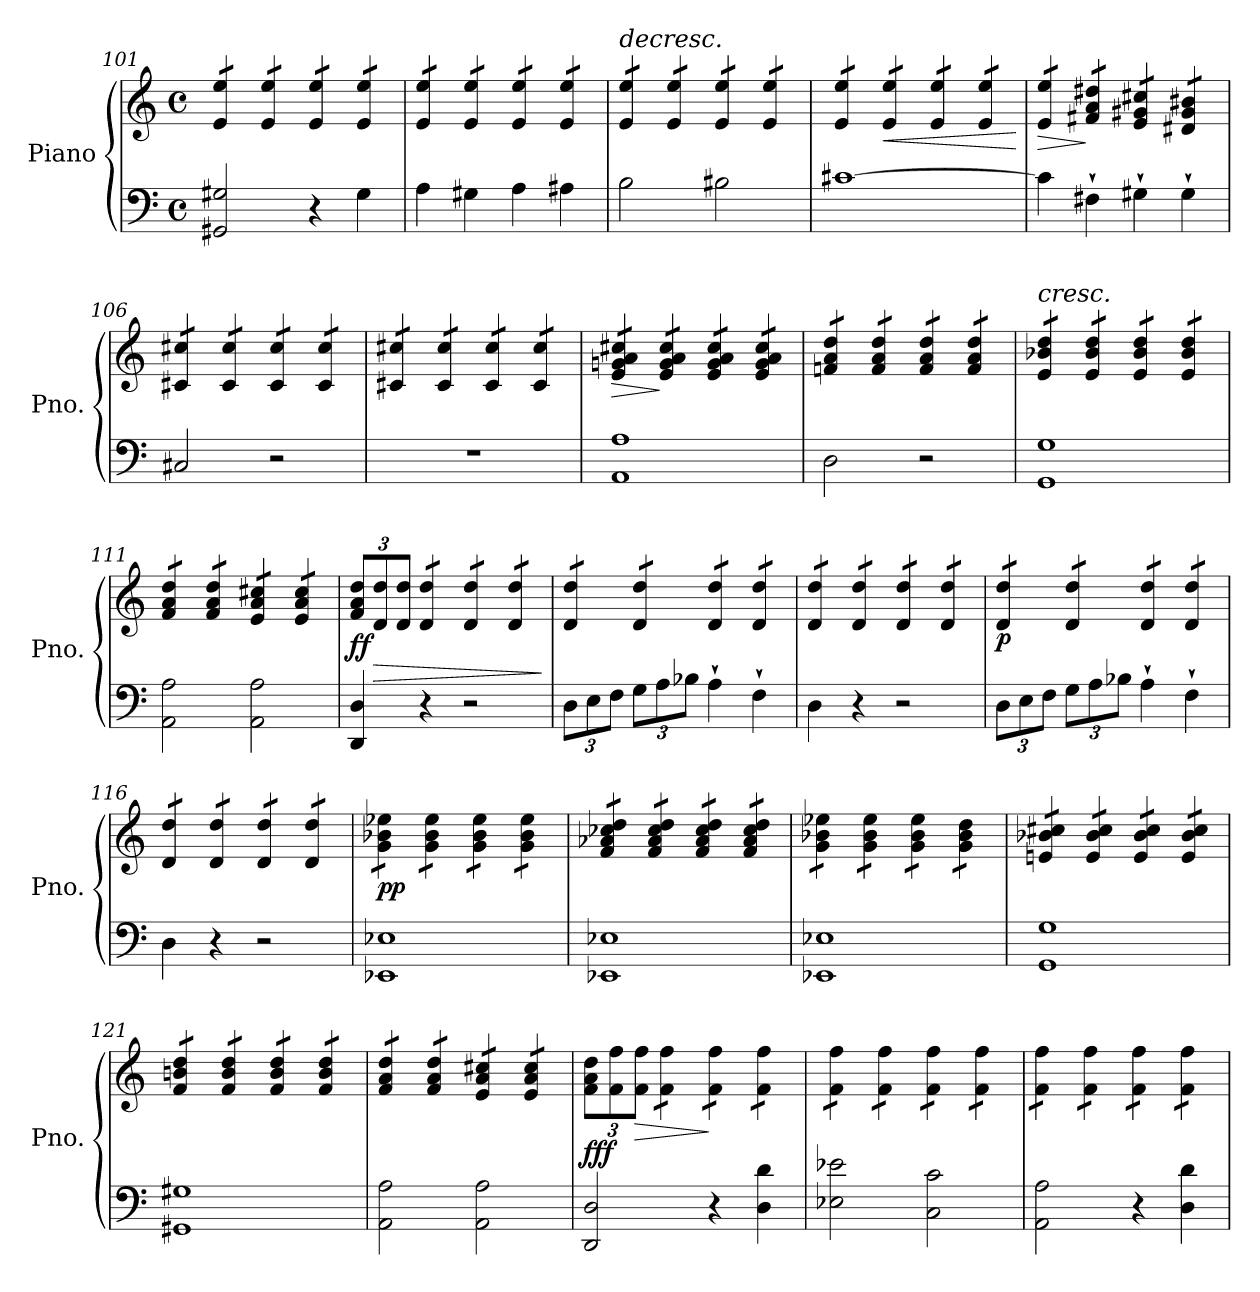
**kern	**kern	**dynam
*part1	*part1	*part1
*staff2	*staff1	*staff1/2
*I"Piano	*	*
*I'Pno.	*	*
!!LO:LB:g=z
*clefF4	*clefG2	*
*k[]	*k[]	*
*M4/4	*M4/4	*
*met(c)	*met(c)	*
=101	=101	=101
*	*tremolo	*
2GG#X/ 2G#X/	12e/ 12ee/L	.
.	12e/ 12ee/	.
.	12e/ 12ee/J	.
.	12e/ 12ee/L	.
.	12e/ 12ee/	.
.	12e/ 12ee/J	.
4r	12e/ 12ee/L	.
.	12e/ 12ee/	.
.	12e/ 12ee/J	.
4G#\	12e/ 12ee/L	.
.	12e/ 12ee/	.
.	12e/ 12ee/J	.
=102	=102	=102
4A\	12e/ 12ee/L	.
.	12e/ 12ee/	.
.	12e/ 12ee/J	.
4G#X\	12e/ 12ee/L	.
.	12e/ 12ee/	.
.	12e/ 12ee/J	.
4A\	12e/ 12ee/L	.
.	12e/ 12ee/	.
.	12e/ 12ee/J	.
4A#X\	12e/ 12ee/L	.
.	12e/ 12ee/	.
.	12e/ 12ee/J	.
=103	=103	=103
!	!LO:TX:a:i:t=decresc.	!
2B\	12e/ 12ee/L	.
.	12e/ 12ee/	.
.	12e/ 12ee/J	.
.	12e/ 12ee/L	.
.	12e/ 12ee/	.
.	12e/ 12ee/J	.
2B#X\	12e/ 12ee/L	.
.	12e/ 12ee/	.
.	12e/ 12ee/J	.
.	12e/ 12ee/L	.
.	12e/ 12ee/	.
.	12e/ 12ee/J	.
=104	=104	=104
[1c#X	12e/ 12ee/L	.
.	12e/ 12ee/	.
.	12e/ 12ee/J	.
!	!	!LO:HP:b
.	12e/ 12ee/L	<
.	12e/ 12ee/	.
.	12e/ 12ee/J	.
.	12e/ 12ee/L	.
.	12e/ 12ee/	.
.	12e/ 12ee/J	.
.	12e/ 12ee/L	.
.	12e/ 12ee/	.
.	12e/ 12ee/J	.
.	.	[
!!LO:LB:g=z
=105	=105	=105
!	!	!LO:HP:b
4c#\]	12e/ 12ee/L	>
.	12e/ 12ee/	.
.	12e/ 12ee/J	.
4F#X`\	12f#X/ 12a/ 12dd#X/L	]
.	12f#X/ 12a/ 12dd#X/	.
.	12f#X/ 12a/ 12dd#X/J	.
4G#X`\	12e/ 12g#X/ 12cc#X/L	.
.	12e/ 12g#X/ 12cc#X/	.
.	12e/ 12g#X/ 12cc#X/J	.
4G#`\	12d#X/ 12g#/ 12b#X/L	.
.	12d#X/ 12g#/ 12b#X/	.
.	12d#X/ 12g#/ 12b#X/J	.
=106	=106	=106
2C#X/	12c#X/ 12cc#X/L	.
.	12c#X/ 12cc#X/	.
.	12c#X/ 12cc#X/J	.
.	12c#/ 12cc#/L	.
.	12c#/ 12cc#/	.
.	12c#/ 12cc#/J	.
2r	12c#/ 12cc#/L	.
.	12c#/ 12cc#/	.
.	12c#/ 12cc#/J	.
.	12c#/ 12cc#/L	.
.	12c#/ 12cc#/	.
.	12c#/ 12cc#/J	.
=107	=107	=107
1r	12c#X/ 12cc#X/L	.
.	12c#X/ 12cc#X/	.
.	12c#X/ 12cc#X/J	.
.	12c#/ 12cc#/L	.
.	12c#/ 12cc#/	.
.	12c#/ 12cc#/J	.
.	12c#/ 12cc#/L	.
.	12c#/ 12cc#/	.
.	12c#/ 12cc#/J	.
.	12c#/ 12cc#/L	.
.	12c#/ 12cc#/	.
.	12c#/ 12cc#/J	.
=108	=108	=108
!	!	!LO:HP:b
1AA 1A	12e/ 12gn/ 12a/ 12cc#X/L	>
.	12e/ 12gn/ 12a/ 12cc#X/	.
.	12e/ 12gn/ 12a/ 12cc#X/J	.
.	12e/ 12g/ 12a/ 12cc#/L	]
.	12e/ 12g/ 12a/ 12cc#/	.
.	12e/ 12g/ 12a/ 12cc#/J	.
.	12e/ 12g/ 12a/ 12cc#/L	.
.	12e/ 12g/ 12a/ 12cc#/	.
.	12e/ 12g/ 12a/ 12cc#/J	.
.	12e/ 12g/ 12a/ 12cc#/L	.
.	12e/ 12g/ 12a/ 12cc#/	.
.	12e/ 12g/ 12a/ 12cc#/J	.
!!LO:LB:g=z
=109	=109	=109
2D\	12fn/ 12a/ 12dd/L	.
.	12fn/ 12a/ 12dd/	.
.	12fn/ 12a/ 12dd/J	.
.	12f/ 12a/ 12dd/L	.
.	12f/ 12a/ 12dd/	.
.	12f/ 12a/ 12dd/J	.
2r	12f/ 12a/ 12dd/L	.
.	12f/ 12a/ 12dd/	.
.	12f/ 12a/ 12dd/J	.
.	12f/ 12a/ 12dd/L	.
.	12f/ 12a/ 12dd/	.
.	12f/ 12a/ 12dd/J	.
=110	=110	=110
!	!LO:TX:a:i:t=cresc.	!
1GG 1G	12e/ 12b-X/ 12dd/L	.
.	12e/ 12b-X/ 12dd/	.
.	12e/ 12b-X/ 12dd/J	.
.	12e/ 12b-/ 12dd/L	.
.	12e/ 12b-/ 12dd/	.
.	12e/ 12b-/ 12dd/J	.
.	12e/ 12b-/ 12dd/L	.
.	12e/ 12b-/ 12dd/	.
.	12e/ 12b-/ 12dd/J	.
.	12e/ 12b-/ 12dd/L	.
.	12e/ 12b-/ 12dd/	.
.	12e/ 12b-/ 12dd/J	.
=111	=111	=111
2AA\ 2A\	12f/ 12a/ 12dd/L	.
.	12f/ 12a/ 12dd/	.
.	12f/ 12a/ 12dd/J	.
.	12f/ 12a/ 12dd/L	.
.	12f/ 12a/ 12dd/	.
.	12f/ 12a/ 12dd/J	.
2AA\ 2A\	12e/ 12a/ 12cc#X/L	.
.	12e/ 12a/ 12cc#X/	.
.	12e/ 12a/ 12cc#X/J	.
.	12e/ 12a/ 12cc#/L	.
.	12e/ 12a/ 12cc#/	.
.	12e/ 12a/ 12cc#/J	.
*	*Xtremolo	*
=112	=112	=112
*	*Xbrackettup	*
!	!	!LO:DY:b
4DD/ 4D/	12f/ 12a/ 12dd/L	ff
!	!	!LO:HP:b
.	12d/ 12dd/	>
.	12d/ 12dd/J	.
*	*tremolo	*
4r	12d/ 12dd/L	.
.	12d/ 12dd/	.
.	12d/ 12dd/J	.
2r	12d/ 12dd/L	.
.	12d/ 12dd/	.
.	12d/ 12dd/J	.
.	12d/ 12dd/L	.
.	12d/ 12dd/	.
.	12d/ 12dd/J	.
.	.	]
!!LO:PB:g=z
=113	=113	=113
*Xbrackettup	*brackettup	*
12D\L	12d/ 12dd/L	.
12E\	12d/ 12dd/	.
12F\J	12d/ 12dd/J	.
12G\L	12d/ 12dd/L	.
12A\	12d/ 12dd/	.
12B-X\J	12d/ 12dd/J	.
4A`\	12d/ 12dd/L	.
.	12d/ 12dd/	.
.	12d/ 12dd/J	.
4F`\	12d/ 12dd/L	.
.	12d/ 12dd/	.
.	12d/ 12dd/J	.
=114	=114	=114
4D\	12d/ 12dd/L	.
.	12d/ 12dd/	.
.	12d/ 12dd/J	.
4r	12d/ 12dd/L	.
.	12d/ 12dd/	.
.	12d/ 12dd/J	.
2r	12d/ 12dd/L	.
.	12d/ 12dd/	.
.	12d/ 12dd/J	.
.	12d/ 12dd/L	.
.	12d/ 12dd/	.
.	12d/ 12dd/J	.
=115	=115	=115
!	!	!LO:DY:b
12D\L	12d/ 12dd/L	p
12E\	12d/ 12dd/	.
12F\J	12d/ 12dd/J	.
12G\L	12d/ 12dd/L	.
12A\	12d/ 12dd/	.
12B-X\J	12d/ 12dd/J	.
4A`\	12d/ 12dd/L	.
.	12d/ 12dd/	.
.	12d/ 12dd/J	.
4F`\	12d/ 12dd/L	.
.	12d/ 12dd/	.
.	12d/ 12dd/J	.
!!LO:LB:g=z
=116	=116	=116
4D\	12d/ 12dd/L	.
.	12d/ 12dd/	.
.	12d/ 12dd/J	.
4r	12d/ 12dd/L	.
.	12d/ 12dd/	.
.	12d/ 12dd/J	.
2r	12d/ 12dd/L	.
.	12d/ 12dd/	.
.	12d/ 12dd/J	.
.	12d/ 12dd/L	.
.	12d/ 12dd/	.
.	12d/ 12dd/J	.
=117	=117	=117
!	!	!LO:DY:b
1EE-X 1E-X	12g\ 12b-X\ 12ee-X\L	pp
.	12g\ 12b-X\ 12ee-X\	.
.	12g\ 12b-X\ 12ee-X\J	.
.	12g\ 12b-\ 12ee-\L	.
.	12g\ 12b-\ 12ee-\	.
.	12g\ 12b-\ 12ee-\J	.
.	12g\ 12b-\ 12ee-\L	.
.	12g\ 12b-\ 12ee-\	.
.	12g\ 12b-\ 12ee-\J	.
.	12g\ 12b-\ 12ee-\L	.
.	12g\ 12b-\ 12ee-\	.
.	12g\ 12b-\ 12ee-\J	.
=118	=118	=118
1EE-X 1E-X	12f/ 12a-X/ 12cc-X/ 12dd/L	.
.	12f/ 12a-X/ 12cc-X/ 12dd/	.
.	12f/ 12a-X/ 12cc-X/ 12dd/J	.
.	12f/ 12a-/ 12cc-/ 12dd/L	.
.	12f/ 12a-/ 12cc-/ 12dd/	.
.	12f/ 12a-/ 12cc-/ 12dd/J	.
.	12f/ 12a-/ 12cc-/ 12dd/L	.
.	12f/ 12a-/ 12cc-/ 12dd/	.
.	12f/ 12a-/ 12cc-/ 12dd/J	.
.	12f/ 12a-/ 12cc-/ 12dd/L	.
.	12f/ 12a-/ 12cc-/ 12dd/	.
.	12f/ 12a-/ 12cc-/ 12dd/J	.
=119	=119	=119
1EE-X 1E-X	12g\ 12b-X\ 12ee-X\L	.
.	12g\ 12b-X\ 12ee-X\	.
.	12g\ 12b-X\ 12ee-X\J	.
.	12g\ 12b-\ 12ee-\L	.
.	12g\ 12b-\ 12ee-\	.
.	12g\ 12b-\ 12ee-\J	.
.	12g\ 12b-\ 12ee-\L	.
.	12g\ 12b-\ 12ee-\	.
.	12g\ 12b-\ 12ee-\J	.
.	12g\ 12b-\ 12dd\L	.
.	12g\ 12b-\ 12dd\	.
.	12g\ 12b-\ 12dd\J	.
!!LO:LB:g=z
=120	=120	=120
1GG 1G	12en/ 12b-X/ 12cc#X/L	.
.	12en/ 12b-X/ 12cc#X/	.
.	12en/ 12b-X/ 12cc#X/J	.
.	12e/ 12b-/ 12cc#/L	.
.	12e/ 12b-/ 12cc#/	.
.	12e/ 12b-/ 12cc#/J	.
.	12e/ 12b-/ 12cc#/L	.
.	12e/ 12b-/ 12cc#/	.
.	12e/ 12b-/ 12cc#/J	.
.	12e/ 12b-/ 12cc#/L	.
.	12e/ 12b-/ 12cc#/	.
.	12e/ 12b-/ 12cc#/J	.
=121	=121	=121
1GG#X 1G#X	12f/ 12bn/ 12dd/L	.
.	12f/ 12bn/ 12dd/	.
.	12f/ 12bn/ 12dd/J	.
.	12f/ 12b/ 12dd/L	.
.	12f/ 12b/ 12dd/	.
.	12f/ 12b/ 12dd/J	.
.	12f/ 12b/ 12dd/L	.
.	12f/ 12b/ 12dd/	.
.	12f/ 12b/ 12dd/J	.
.	12f/ 12b/ 12dd/L	.
.	12f/ 12b/ 12dd/	.
.	12f/ 12b/ 12dd/J	.
=122	=122	=122
2AA\ 2A\	12f/ 12a/ 12dd/L	.
.	12f/ 12a/ 12dd/	.
.	12f/ 12a/ 12dd/J	.
.	12f/ 12a/ 12dd/L	.
.	12f/ 12a/ 12dd/	.
.	12f/ 12a/ 12dd/J	.
2AA\ 2A\	12e/ 12a/ 12cc#X/L	.
.	12e/ 12a/ 12cc#X/	.
.	12e/ 12a/ 12cc#X/J	.
.	12e/ 12a/ 12cc#/L	.
.	12e/ 12a/ 12cc#/	.
.	12e/ 12a/ 12cc#/J	.
*	*Xtremolo	*
=123	=123	=123
!	!	!LO:DY:b
2DD/ 2D/	12f\ 12a\ 12dd\L	fff
.	12f\ 12ff\	.
!	!	!LO:HP:b
.	12f\ 12ff\J	>
*	*tremolo	*
.	12f\ 12ff\L	.
.	12f\ 12ff\	.
.	12f\ 12ff\J	.
4r	12f\ 12ff\L	]
.	12f\ 12ff\	.
.	12f\ 12ff\J	.
4D\ 4d\	12f\ 12ff\L	.
.	12f\ 12ff\	.
.	12f\ 12ff\J	.
!!LO:LB:g=z
=124	=124	=124
2E-X\ 2e-X\	12f\ 12ff\L	.
.	12f\ 12ff\	.
.	12f\ 12ff\J	.
.	12f\ 12ff\L	.
.	12f\ 12ff\	.
.	12f\ 12ff\J	.
2C\ 2c\	12f\ 12ff\L	.
.	12f\ 12ff\	.
.	12f\ 12ff\J	.
.	12f\ 12ff\L	.
.	12f\ 12ff\	.
.	12f\ 12ff\J	.
=125	=125	=125
2AA\ 2A\	12f\ 12ff\L	.
.	12f\ 12ff\	.
.	12f\ 12ff\J	.
.	12f\ 12ff\L	.
.	12f\ 12ff\	.
.	12f\ 12ff\J	.
4r	12f\ 12ff\L	.
.	12f\ 12ff\	.
.	12f\ 12ff\J	.
4D\ 4d\	12f\ 12ff\L	.
.	12f\ 12ff\	.
.	12f\ 12ff\J	.
*	*Xtremolo	*
=	=	=
*-	*-	*-
